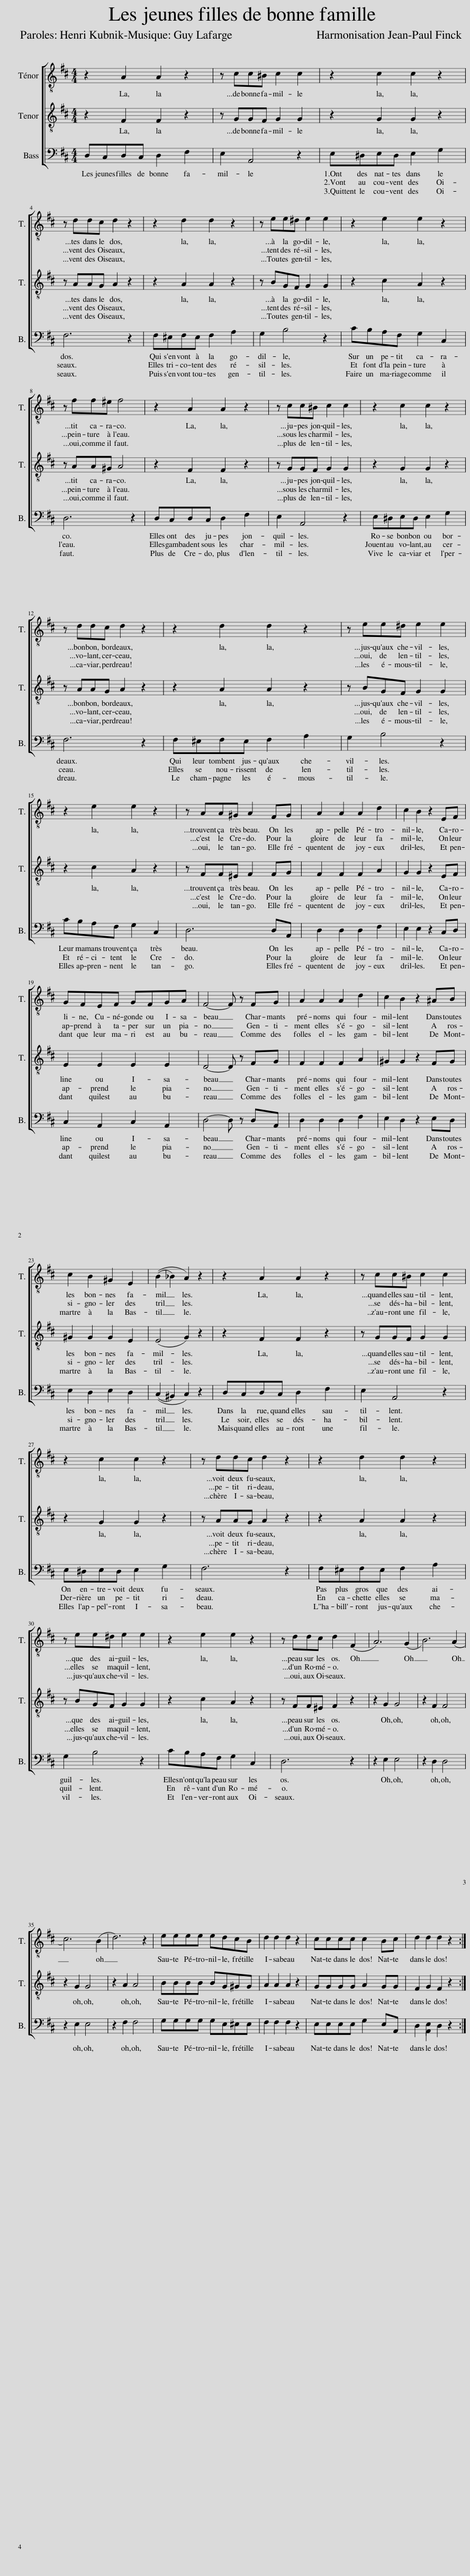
X:1
%%score [ 1 2 ( 3 4 ) ]
L:1/8
M:4/4
I:linebreak $
K:D
V:1 treble-8
V:2 treble-8
V:3 bass
V:4 bass
V:1
 z2 A2 A2 z2 | z cc^B c2 c2 | z2 c2 c2 z2 |$ z ddc d2 z2 | z2 d2 d2 z2 | %5
 z ee^d e2 e2 | z2 e2 e2 z2 |$ z ff^e f4 | z2 A2 A2 z2 | z cc^B c2 c2 | %10
 z2 c2 c2 z2 |$ z ddc d2 z2 | z2 d2 d2 z2 | z ee^d e2 e2 |$ z2 e2 e2 z2 | %15
 z AA^G A2 FG | A2 A2 A2 d2 | c2 B2 z2 EF |$ GFEF GFGA | F4- F z FG | %20
 A2 A2 A2 d2 | c2 B2 z2 ^AB |$ c2 B2 ^G2 E2 | ((B2 _B2) A2) z2 | z2 A2 A2 z2 | %25
 z cc^B c2 c2 |$ z2 c2 c2 z2 | z ddc d2 z2 | z2 d2 d2 z2 |$ z ee^d e2 e2 | %30
 z2 e2 e2 z2 | z ddc d2 (F2 | A6) (G2 | B6) (A2 |$ c6) (B2 | %35
 d6) z2 | eeee edcB | d2 d2 d2 z2 | cccc c2 Bc | d2 d2 d2 z2 :| %40
V:2
 z2 F2 F2 z2 | z GGF G2 G2 | z2 G2 G2 z2 |$ z AAG A2 z2 | z2 A2 A2 z2 | %5
 z BGF G2 G2 | z2 c2 A2 z2 |$ z AA^G A4 | z2 F2 F2 z2 | z GGF G2 G2 | %10
 z2 G2 G2 z2 |$ z AAG A2 z2 | z2 A2 A2 z2 | z BGF G2 G2 |$ z2 c2 A2 z2 | %15
 z FF^E F2 FG | F2 F2 F2 A2 | G2 G2 z2 EF |$ E2 E2 E2 E2 | D4- D z FG | %20
 F2 F2 F2 A2 | ^G2 G2 z2 FG |$ ^G2 G2 G2 E2 | (E4 G2) z2 | z2 F2 F2 z2 | %25
 z GGF G2 G2 |$ z2 G2 G2 z2 | z AAG A2 z2 | z2 A2 A2 z2 |$ z BGF G2 G2 | %30
 z2 c2 A2 z2 | z FF^E F2 z2 | z2 G2 G4 | z2 F2 F4 |$ z2 G2 G4 | %35
 z2 A2 A4 | BBBB BG^GG | A2 A2 A2 z2 | GGGG A2 GG | F2 G2 F2 z2 :| %40
V:3
 D,C,D,C, D,2 F,2 | E,2 A,,4 z2 | E,^D,E,D, E,2 G,2 |$ F,6 z2 | F,^E,F,E, F,2 A,2 | %5
 G,2 B,4 z2 | CB,A,F, G,2 C,2 |$ D,6 z2 | D,C,D,C, D,2 F,2 | E,2 A,,4 z2 | %10
 E,^D,E,D, E,2 G,2 |$ F,6 z2 | F,^E,F,E, F,2 A,2 | G,2 B,4 z2 |$ CB,A,F, G,2 C,2 | %15
 D,6 D,A,, | D,2 D,2 D,2 F,2 | E,2 E,2 z2 C,D, |$ C,2 A,,2 C,2 A,,2 | D,4- D, z D,A,, | %20
 D,2 D,2 D,2 F,2 | E,2 D,2 z2 E,D, |$ E,2 D,2 E,2 D,2 | ((C,2 ^B,,2) C,2) z2 | D,C,D,C, D,2 F,2 | %25
 E,2 A,,4 z2 |$ E,^D,E,D, E,2 G,2 | F,6 z2 | F,^E,F,E, F,2 A,2 |$ G,2 B,4 z2 | %30
 CB,A,F, G,2 C,2 | D,6 z2 | z2 E,2 E,4 | z2 D,2 D,4 |$ z2 E,2 E,4 | %35
 z2 F,2 F,4 | G,G,G,G, G,E,^E,E, | F,2 F,2 F,2 z2 | E,E,E,E, G,2 E,A,, | D,2 A,,2 D,2 z2 :| %40
V:4
 x8 | x8 | x8 |$ x8 | x8 | %5
 x8 | x8 |$ x8 | x8 | x8 | %10
 x8 |$ x8 | x8 | x8 |$ x8 | %15
 x8 | x8 | x8 |$ x8 | x8 | %20
 x8 | x8 |$ x8 | x8 | x8 | %25
 x8 |$ x8 | x8 | x8 |$ x8 | %30
 x8 | x8 | x8 | x8 |$ x8 | %35
 x8 | x8 | x8 | x8 | x2 E,2 x4 :| %40
